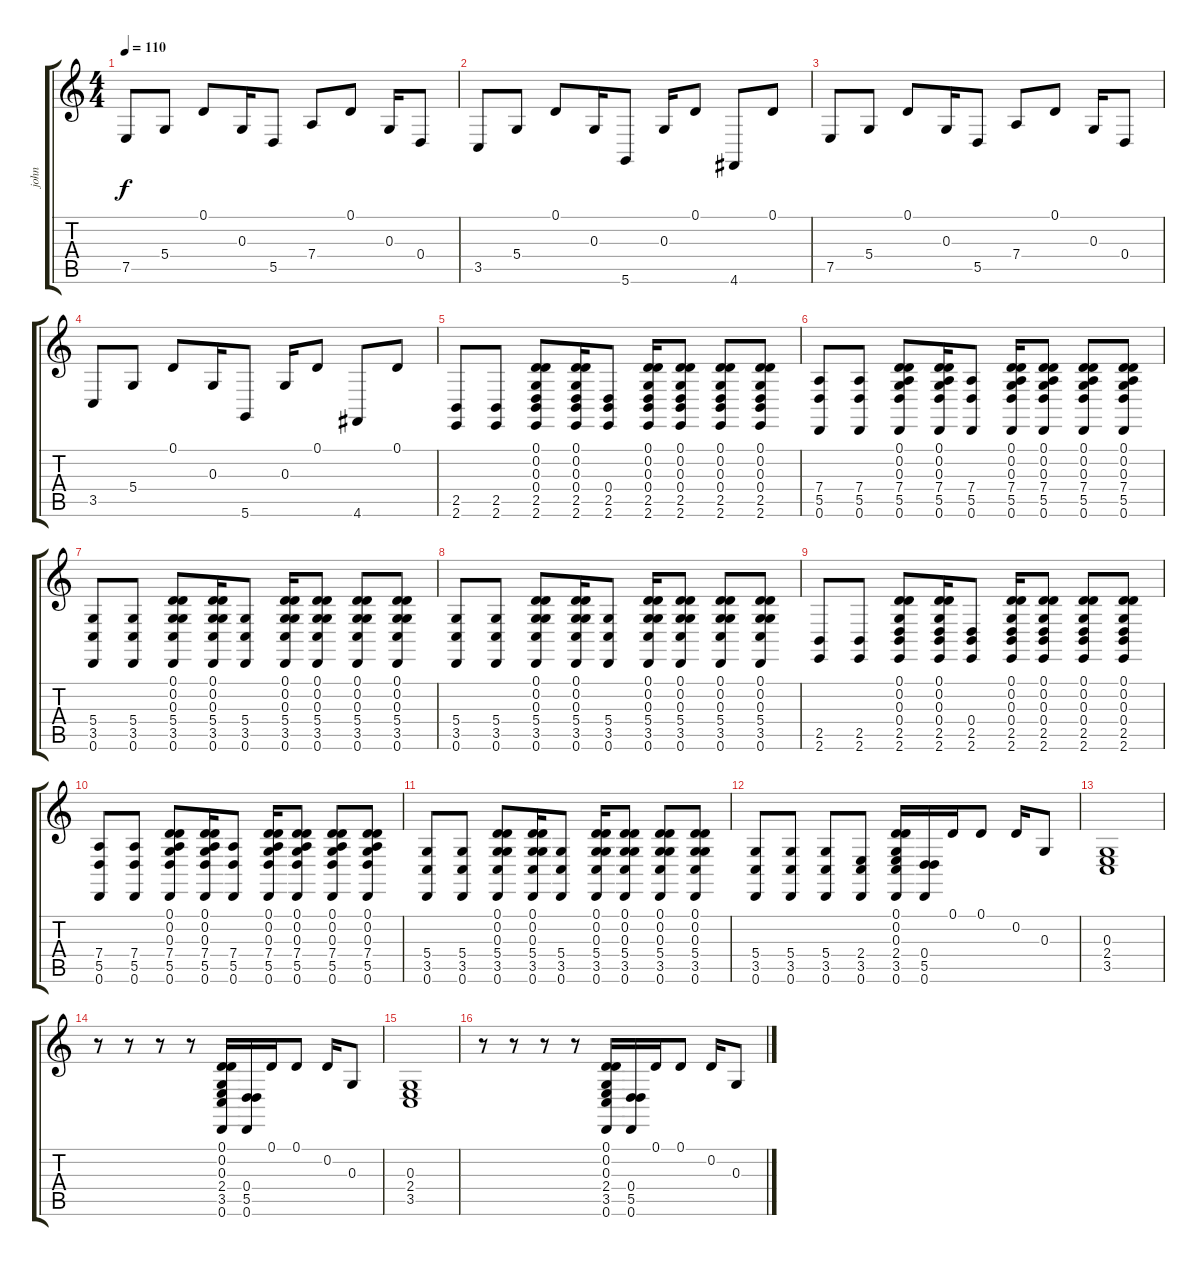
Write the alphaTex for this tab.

\track ("john" "john") {instrument fx1rain}
\staff {score tabs}
\tuning (D4 D4 G3 D3 A2 D2) {hide}
\ts (4 4)
\tempo 110
\clef g2
\ks c
7.5.8{dy f instrument fx1rain} 5.4.8 0.1.8 0.3.16 5.5.8 7.4.8 0.1.8 0.3.16 0.4.8 |
3.5.8 5.4.8 0.1.8 0.3.16 5.6.8 0.3.16 0.1.8 4.6.8 0.1.8 |
7.5.8 5.4.8 0.1.8 0.3.16 5.5.8 7.4.8 0.1.8 0.3.16 0.4.8 |
3.5.8 5.4.8 0.1.8 0.3.16 5.6.8 0.3.16 0.1.8 4.6.8 0.1.8 |
(2.5 2.6).8 (2.5 2.6).8 (0.1 0.2 0.3 0.4 2.5 2.6).8 (0.1 0.2 0.3 0.4 2.5 2.6).16 (0.4 2.5 2.6).8 (0.1 0.2 0.3 0.4 2.5 2.6).16 (0.1 0.2 0.3 0.4 2.5 2.6).8 (0.1 0.2 0.3 0.4 2.5 2.6).8 (0.1 0.2 0.3 0.4 2.5 2.6).8 |
(7.4 5.5 0.6).8 (7.4 5.5 0.6).8 (0.1 0.2 0.3 7.4 5.5 0.6).8 (0.1 0.2 0.3 7.4 5.5 0.6).16 (7.4 5.5 0.6).8 (0.1 0.2 0.3 7.4 5.5 0.6).16 (0.1 0.2 0.3 7.4 5.5 0.6).8 (0.1 0.2 0.3 7.4 5.5 0.6).8 (0.1 0.2 0.3 7.4 5.5 0.6).8 |
(5.4 3.5 0.6).8 (5.4 3.5 0.6).8 (0.1 0.2 0.3 5.4 3.5 0.6).8 (0.1 0.2 0.3 5.4 3.5 0.6).16 (5.4 3.5 0.6).8 (0.1 0.2 0.3 5.4 3.5 0.6).16 (0.1 0.2 0.3 5.4 3.5 0.6).8 (0.1 0.2 0.3 5.4 3.5 0.6).8 (0.1 0.2 0.3 5.4 3.5 0.6).8 |
(5.4 3.5 0.6).8 (5.4 3.5 0.6).8 (0.1 0.2 0.3 5.4 3.5 0.6).8 (0.1 0.2 0.3 5.4 3.5 0.6).16 (5.4 3.5 0.6).8 (0.1 0.2 0.3 5.4 3.5 0.6).16 (0.1 0.2 0.3 5.4 3.5 0.6).8 (0.1 0.2 0.3 5.4 3.5 0.6).8 (0.1 0.2 0.3 5.4 3.5 0.6).8 |
(2.5 2.6).8 (2.5 2.6).8 (0.1 0.2 0.3 0.4 2.5 2.6).8 (0.1 0.2 0.3 0.4 2.5 2.6).16 (0.4 2.5 2.6).8 (0.1 0.2 0.3 0.4 2.5 2.6).16 (0.1 0.2 0.3 0.4 2.5 2.6).8 (0.1 0.2 0.3 0.4 2.5 2.6).8 (0.1 0.2 0.3 0.4 2.5 2.6).8 |
(7.4 5.5 0.6).8 (7.4 5.5 0.6).8 (0.1 0.2 0.3 7.4 5.5 0.6).8 (0.1 0.2 0.3 7.4 5.5 0.6).16 (7.4 5.5 0.6).8 (0.1 0.2 0.3 7.4 5.5 0.6).16 (0.1 0.2 0.3 7.4 5.5 0.6).8 (0.1 0.2 0.3 7.4 5.5 0.6).8 (0.1 0.2 0.3 7.4 5.5 0.6).8 |
(5.4 3.5 0.6).8 (5.4 3.5 0.6).8 (0.1 0.2 0.3 5.4 3.5 0.6).8 (0.1 0.2 0.3 5.4 3.5 0.6).16 (5.4 3.5 0.6).8 (0.1 0.2 0.3 5.4 3.5 0.6).16 (0.1 0.2 0.3 5.4 3.5 0.6).8 (0.1 0.2 0.3 5.4 3.5 0.6).8 (0.1 0.2 0.3 5.4 3.5 0.6).8 |
(5.4 3.5 0.6).8 (5.4 3.5 0.6).8 (5.4 3.5 0.6).8 (2.4 3.5 0.6).8 (0.1 0.2 0.3 2.4 3.5 0.6).16 (0.4 5.5 0.6).16 0.1.16 0.1.8 0.2.16 0.3.8 |
(0.3 2.4 3.5).1 |
r.8 r.8 r.8 r.8 (0.1 0.2 0.3 2.4 3.5 0.6).16 (0.4 5.5 0.6).16 0.1.16 0.1.8 0.2.16 0.3.8 |
(0.3 2.4 3.5).1 |
r.8 r.8 r.8 r.8 (0.1 0.2 0.3 2.4 3.5 0.6).16 (0.4 5.5 0.6).16 0.1.16 0.1.8 0.2.16 0.3.8
